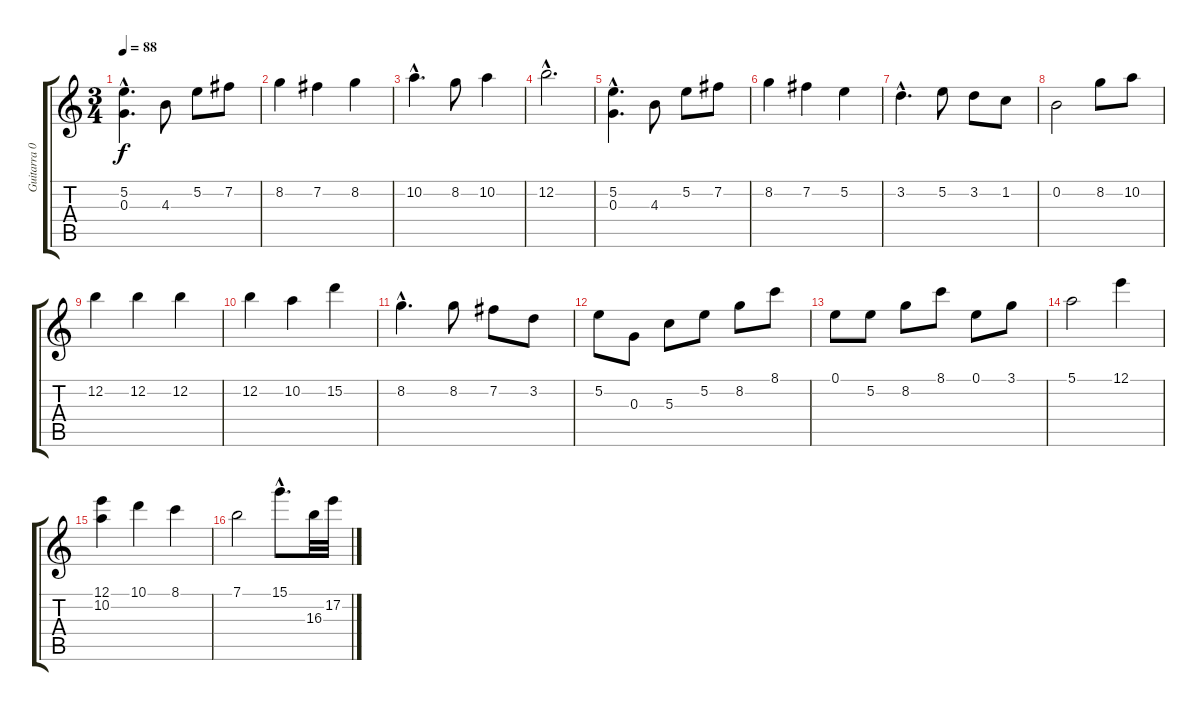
\track ("Guitarra 01 " "Guitarra 0") {instrument acousticguitarnylon}
\staff {score tabs}
\tuning (E4 B3 G3 D3 A2 E2) {hide}
\ts (3 4)
\tempo 88
\clef g2
\ks c
(5.2{hac} 0.3{hac}).4{d dy f} 4.3.8 5.2.8 7.2.8 |
8.2.4 7.2.4 8.2.4 |
10.2{hac}.4{d} 8.2.8 10.2.4 |
12.2{hac}.2{d} |
(5.2{hac} 0.3{hac}).4{d} 4.3.8 5.2.8 7.2.8 |
8.2.4 7.2.4 5.2.4 |
3.2{hac}.4{d} 5.2.8 3.2.8 1.2.8 |
0.2.2 8.2.8 10.2.8 |
12.2.4 12.2.4 12.2.4 |
12.2.4 10.2.4 15.2.4 |
8.2{hac}.4{d} 8.2.8 7.2.8 3.2.8 |
5.2.8 0.3.8 5.3.8 5.2.8 8.2.8 8.1.8 |
0.1.8 5.2.8 8.2.8 8.1.8 0.1.8 3.1.8 |
5.1.2 12.1.4 |
(12.1 10.2).4 10.1.4 8.1.4 |
7.1.2 15.1{hac}.8{d} 16.3.32 17.2.32
